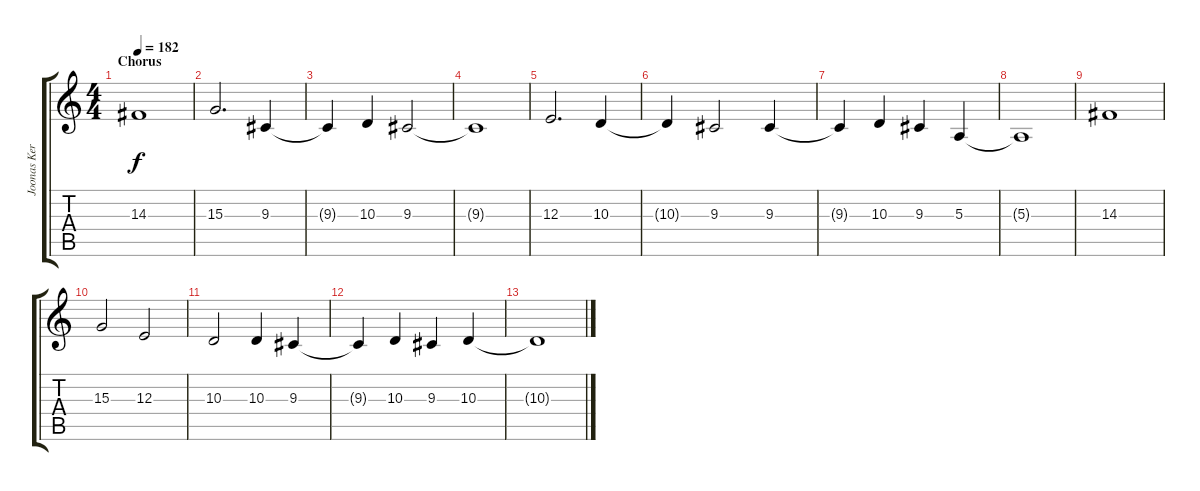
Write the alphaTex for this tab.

\track ("Joonas Kerge" "Joonas Ker") {instrument oboe}
\staff {score tabs}
\tuning (Db4 Ab3 E3 B2 Gb2 B1) {hide}
\ts (4 4)
\section ("" "Chorus")
\tempo 182
\clef g2
\ks c
14.3.1{dy f} |
15.3.2{d} 9.3.4 |
9.3{t}.4 10.3.4 9.3.2 |
9.3{t}.1 |
12.3.2{d} 10.3.4 |
10.3{t}.4 9.3.2 9.3.4 |
9.3{t}.4 10.3.4 9.3.4 5.3.4 |
5.3{t}.1 |
14.3.1 |
15.3.2 12.3.2 |
10.3.2 10.3.4 9.3.4 |
9.3{t}.4 10.3.4 9.3.4 10.3.4 |
10.3{t}.1{volume 8}
